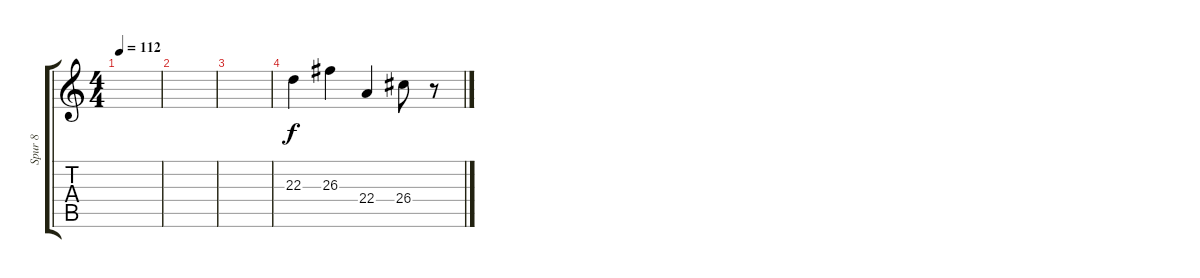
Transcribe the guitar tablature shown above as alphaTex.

\track ("Spur 8" "Spur 8") {instrument acousticgrandpiano}
\staff {score tabs}
\tuning (Db4 Ab3 E3 B2 Gb2 Db2) {hide}
\ts (4 4)
\tempo 112
\clef g2
\ks c
|
|
|
22.3.4 26.3.4 22.4.4 26.4.8 r.8
